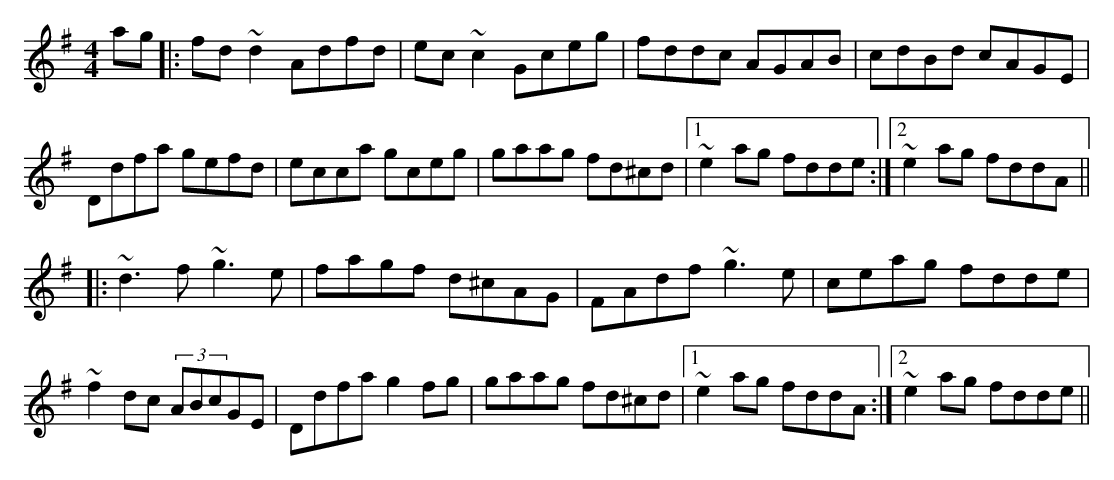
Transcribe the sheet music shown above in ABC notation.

X:1
M:4/4
K:Dmix
ag|:fd ~d2 Adfd|ec ~c2 Gceg|fddc AGAB|cdBd cAGE|
Ddfa gefd|ecca gceg|gaag fd^cd|1 ~e2ag fdde:|2 ~e2ag fddA||
|:~d3f ~g3e|fagf d^cAG|FAdf ~g3e|ceag fdde|
~f2dc (3ABcGE|Ddfa g2fg|gaag fd^cd|1 ~e2ag fddA:|2 ~e2ag fdde||
